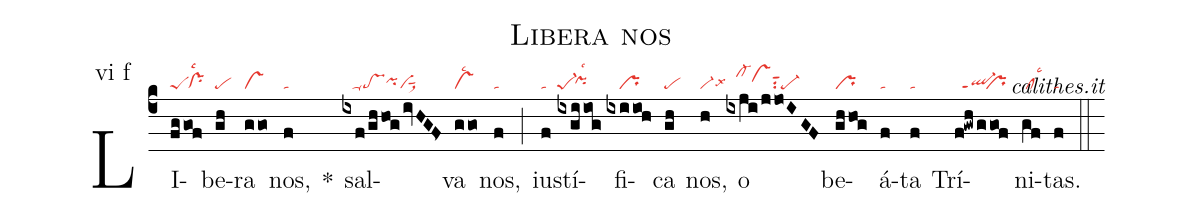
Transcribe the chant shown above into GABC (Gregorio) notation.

name: Libera nos;
commentary: calithes.it;
annotation: vi f;
mode: 6;
nabc-lines: 1;
%%
(c4)
LI(fg|peS|gof|/prlsc2)be(gh|pe)ra(ggo|vs) nos,(f|ta) *()
sal(ixf/gh/hog/ivHGF>|///ta-ptpihhvisut1sux1)va(ggo|vslsc2) nos,(f|ta) (;)
iu(f|ta)stí(ixgiiog|pe-1`pihhlsc2)fi(ixiioh|////pr)ca(gh|pe) nos,(h|vi-lsx6)
o(ixji/jjoIGF|///cl-hkvshisut1su2pe-) be(ghhog|pr)á(f|ta)ta(f|ta)
Trí(f!gwh/ggof|//ql-ppt1````pr)ni(gf|/cllsc3)tas.(f|ta) (::)
